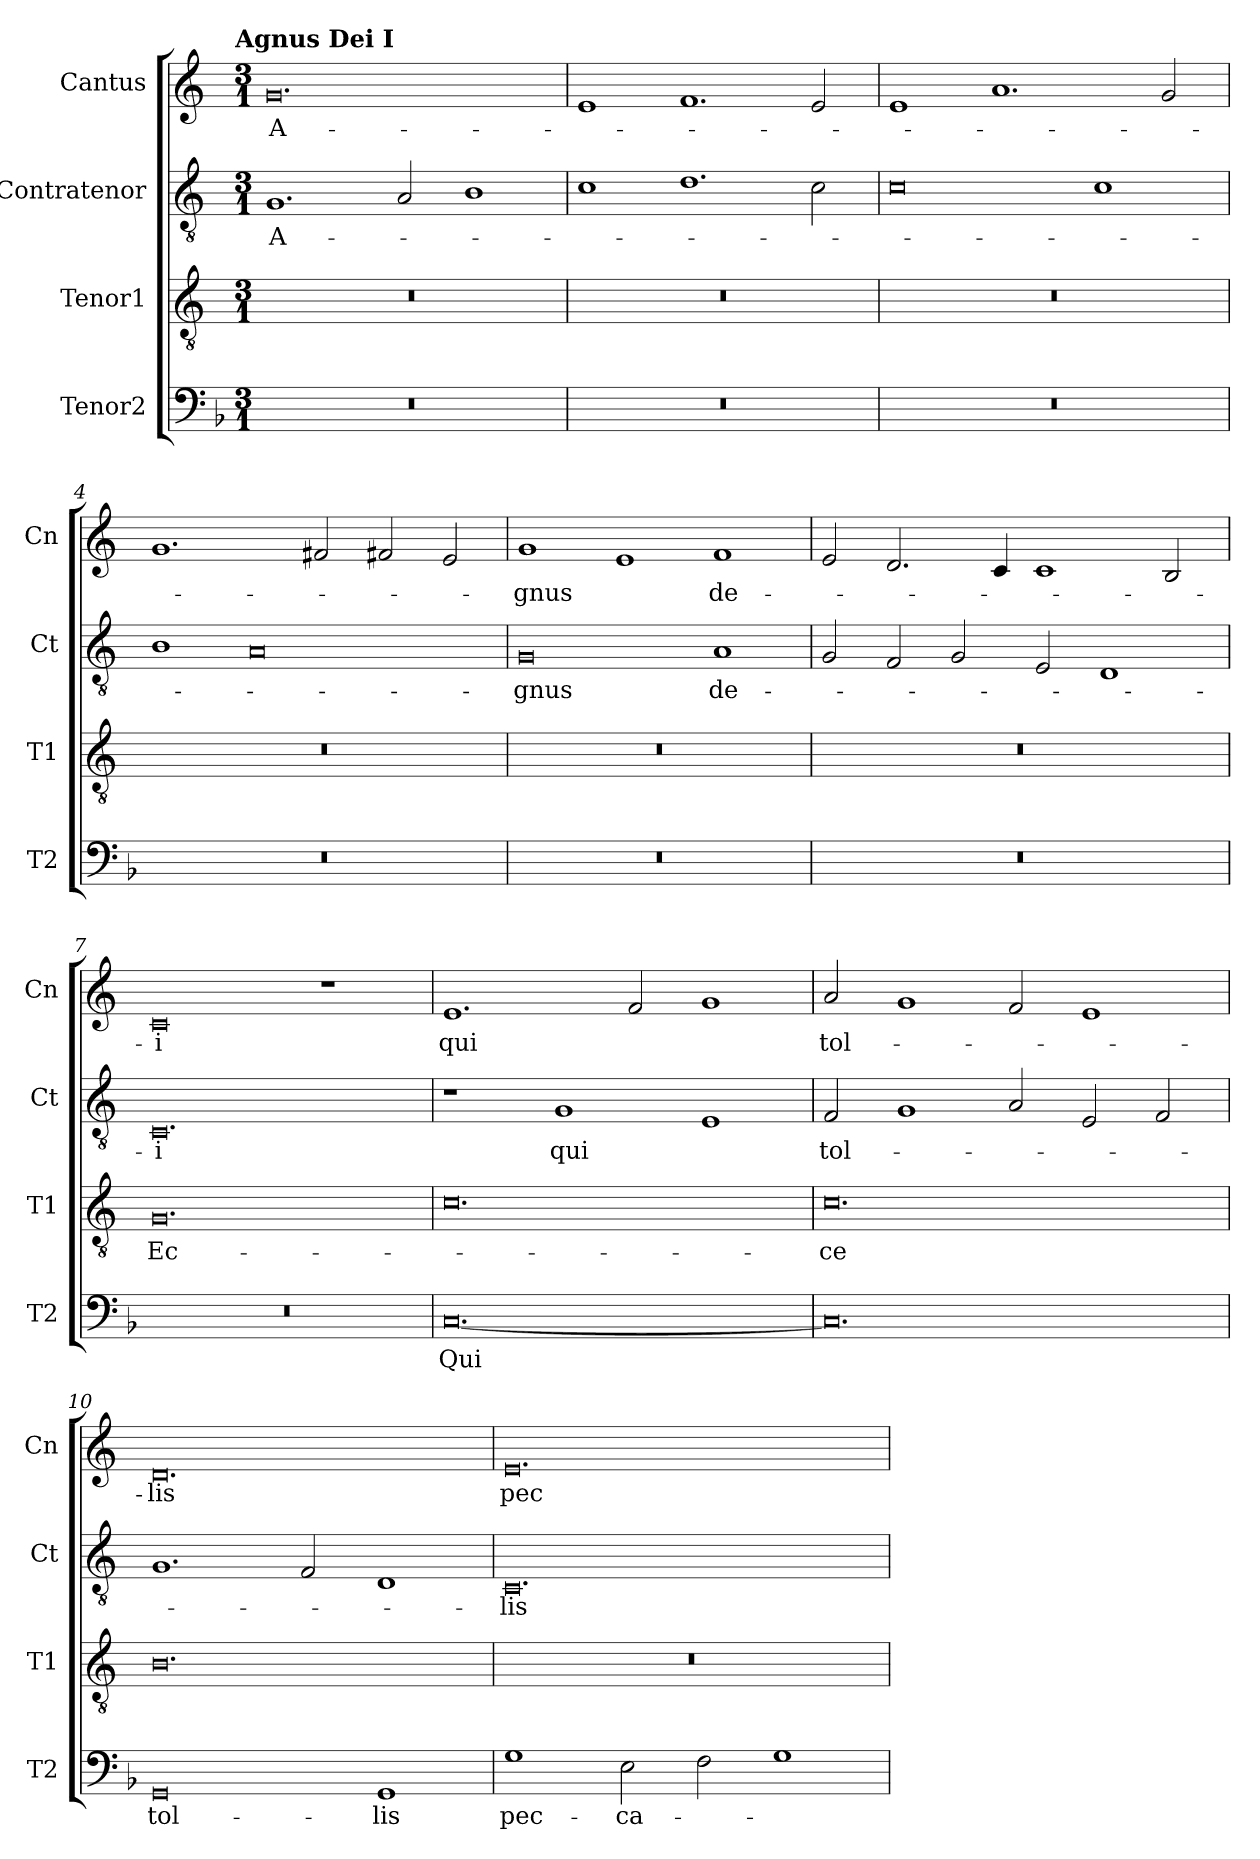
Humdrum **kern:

**kern	**text	**kern	**text	**kern	**text	**kern	**text
*part4	*part4	*part3	*part3	*part2	*part2	*part1	*part1
*staff4	*staff4	*staff3	*staff3	*staff2	*staff2	*staff1	*staff1
*I"Tenor2	*	*I"Tenor1	*	*I"Contratenor	*	*I"Cantus	*
*I'T2	*	*I'T1	*	*I'Ct	*	*I'Cn	*
*clefF4	*	*clefGv2	*	*clefGv2	*	*clefG2	*
*k[b-]	*	*k[]	*	*k[]	*	*k[]	*
!!LO:TX:omd:t=Agnus Dei I
*M3/1	*	*M3/1	*	*M3/1	*	*M3/1	*
=1	=1	=1	=1	=1	=1	=1	=1
0.r	.	0.r	.	1.G	A-	0.g	A-
.	.	.	.	2A/	.	.	.
.	.	.	.	1B	.	.	.
=2	=2	=2	=2	=2	=2	=2	=2
0.r	.	0.r	.	1c	.	1e	.
.	.	.	.	1.d	.	1.f	.
.	.	.	.	2c\	.	2e/	.
=3	=3	=3	=3	=3	=3	=3	=3
0.r	.	0.r	.	0c	.	1e	.
.	.	.	.	.	.	1.a	.
.	.	.	.	1c	.	.	.
.	.	.	.	.	.	2g/	.
=4	=4	=4	=4	=4	=4	=4	=4
0.r	.	0.r	.	1B	.	1.g	.
.	.	.	.	0A	.	.	.
.	.	.	.	.	.	2f#X/	.
.	.	.	.	.	.	2f#X/	.
.	.	.	.	.	.	2e/	.
=5	=5	=5	=5	=5	=5	=5	=5
0.r	.	0.r	.	0G	-gnus	1g	-gnus
.	.	.	.	.	.	1e	.
.	.	.	.	1A	de-	1f	de-
=6	=6	=6	=6	=6	=6	=6	=6
0.r	.	0.r	.	2G/	.	2e/	.
.	.	.	.	2F/	.	2.d/	.
.	.	.	.	2G/	.	.	.
.	.	.	.	.	.	4c/	.
.	.	.	.	2E/	.	1c	.
.	.	.	.	1D	.	.	.
.	.	.	.	.	.	2B/	.
=7	=7	=7	=7	=7	=7	=7	=7
0.r	.	0.G	Ec-	0.C	-i	0c	-i
.	.	.	.	.	.	1r	.
=8	=8	=8	=8	=8	=8	=8	=8
[0.C	Qui	0.c	.	1r	.	1.e	qui
.	.	.	.	1G	qui	.	.
.	.	.	.	.	.	2f/	.
.	.	.	.	1E	.	1g	.
=9	=9	=9	=9	=9	=9	=9	=9
0.C]	.	0.c	-ce	2F/	tol-	2a/	tol-
.	.	.	.	1G	.	1g	.
.	.	.	.	2A/	.	2f/	.
.	.	.	.	2E/	.	1e	.
.	.	.	.	2F/	.	.	.
=10	=10	=10	=10	=10	=10	=10	=10
0GG	tol-	0.B	.	1.G	.	0.d	-lis
.	.	.	.	2F/	.	.	.
1GG	-lis	.	.	1D	.	.	.
=11	=11	=11	=11	=11	=11	=11	=11
1G	pec-	0.r	.	0.C	-lis	0.e	pec-
2E\	-ca-	.	.	.	.	.	.
2F\	.	.	.	.	.	.	.
1G	.	.	.	.	.	.	.
=	=	=	=	=	=	=	=
*-	*-	*-	*-	*-	*-	*-	*-
